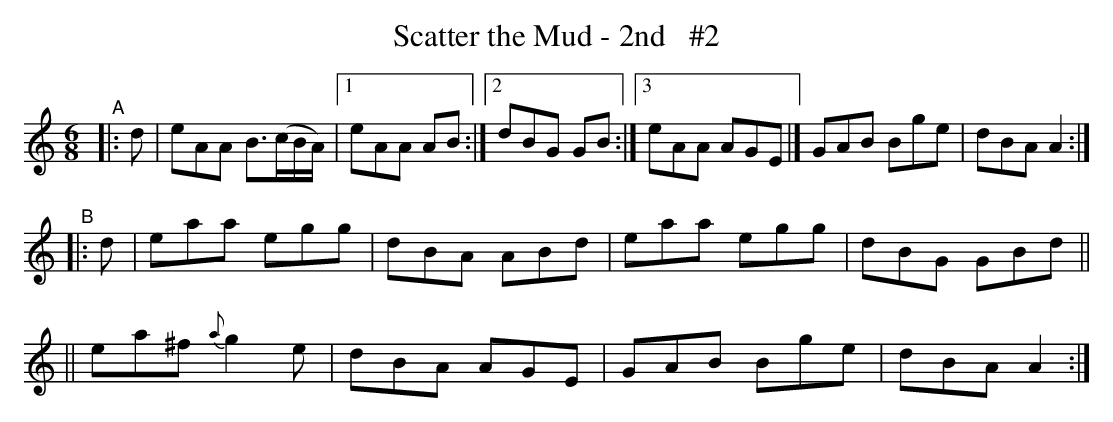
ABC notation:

X:1
T: Scatter the Mud - 2nd   #2
M: 6/8
L: 1/8
K: Am	% actually Adorian
"^A"|: d \
| eAA B>(cB/A/) |[1 eAA AB :|[2 dBG GB :|[3 eAA AGE |] GAB Bge | dBA A2 :|
"^B"|: d \
|  eaa     egg | dBA ABd | eaa egg | dBG GBd ||
|| ea^f {a}g2e | dBA AGE | GAB Bge | dBA A2 :|
